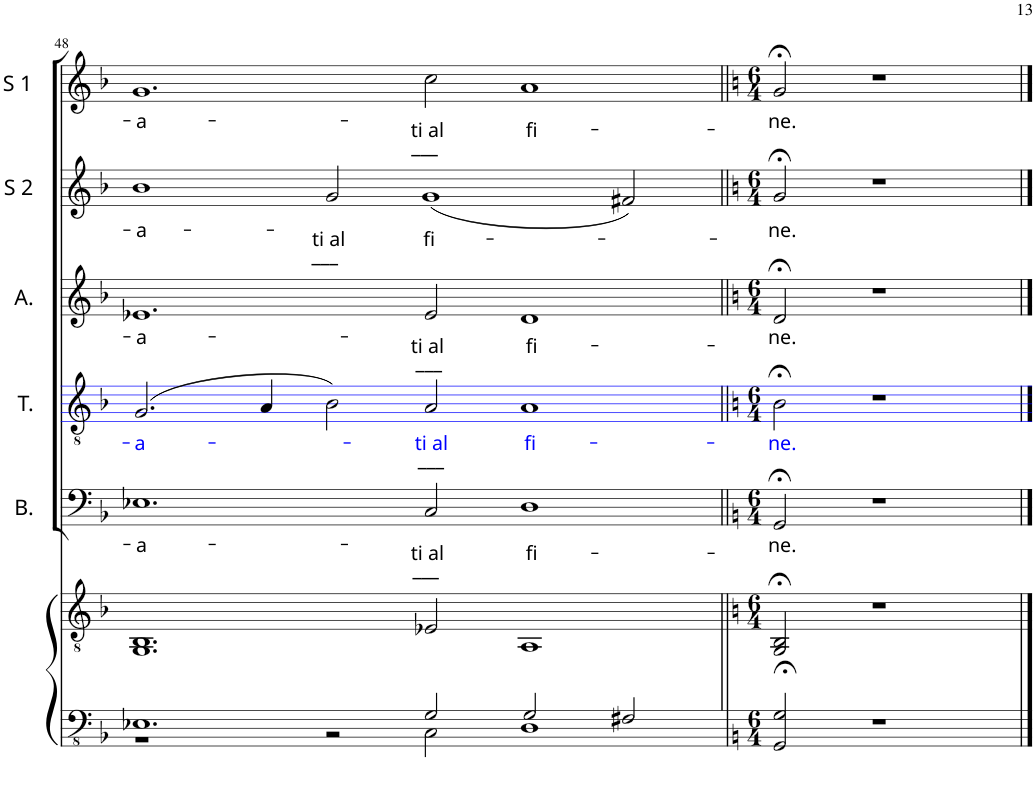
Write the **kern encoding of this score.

**kern	**kern	**kern	**text	**kern	**text	**kern	**text	**kern	**text	**kern	**text
*part6	*part6	*part5	*part5	*part4	*part4	*part3	*part3	*part2	*part2	*part1	*part1
*staff7	*staff6	*staff5	*staff5	*staff4	*staff4	*staff3	*staff3	*staff2	*staff2	*staff1	*staff1
*I"Piano	*	*I"B.	*	*I"T.	*	*I"A.	*	*I"S 2	*	*I"S 1	*
*I'Pno	*	*I'B.	*	*I'T.	*	*I'A.	*	*I'S 2	*	*I'S 1	*
!!LO:PB:g=z
*clefFv4	*clefGv2	*clefF4	*	*clefGv2	*	*clefG2	*	*clefG2	*	*clefG2	*
*k[b-]	*k[b-]	*k[b-]	*	*k[b-]	*	*k[b-]	*	*k[b-]	*	*k[b-]	*
*M6/2	*M6/2	*M6/2	*	*M6/2	*	*M6/2	*	*M6/2	*	*M6/2	*
=48	=48	=48	=48	=48	=48	=48	=48	=48	=48	=48	=48
*^	*	*	*	*	*	*	*	*	*	*	*
!	!	!	!	!LO:LY:b	!	!LO:LY:b:color=#0000FF	!	!LO:LY:b	!	!LO:LY:b	!	!LO:LY:b
1.EE-X	1r	1.GG 1.BB-	1.E-X	-a-	(2.G/	-a-	1.e-X	-a-	1b-	-a-	1.g	-a-
.	.	.	.	.	4A/	.	.	.	.	.	.	.
!	!	!	!	!	!	!	!	!	!LO:TX:b:B:t=___	!	!	!
!	!	!	!	!	!	!	!	!	!	!LO:LY:b	!	!
.	2r	.	.	.	2B-\)	.	.	.	2g/	-ti al	.	.
!	!	!	!	!	!	!	!	!	!	!	!LO:TX:b:B:t=___	!
!	!	!	!	!	!	!	!LO:TX:b:B:t=___	!	!	!	!	!
!	!	!	!	!	!LO:TX:b:B:t=___	!	!	!	!	!	!	!
!	!	!	!LO:TX:b:B:t=___	!	!	!	!	!	!	!	!	!
!	!	!	!	!LO:LY:b	!	!LO:LY:b:color=#0000FF	!	!LO:LY:b	!	!LO:LY:b	!	!LO:LY:b
2GG/	2CC\	2E-X/	2C/	-ti al	2A/	-ti al	2e-/	-ti al	(1g	fi-	2cc\	-ti al
!	!	!	!	!LO:LY:b	!	!LO:LY:b:color=#0000FF	!	!LO:LY:b	!	!	!	!LO:LY:b
2GG/	1DD	1AA	1D	fi-	1A	fi-	1d	fi-	.	.	1a	fi-
2FF#X/	.	.	.	.	.	.	.	.	2f#X/)	.	.	.
*v	*v	*	*	*	*	*	*	*	*	*	*	*
=49||	=49||	=49||	=49||	=49||	=49||	=49||	=49||	=49||	=49||	=49||	=49||
*k[]	*k[]	*k[]	*	*k[]	*	*k[]	*	*k[]	*	*k[]	*
*M6/4	*M6/4	*M6/4	*	*M6/4	*	*M6/4	*	*M6/4	*	*M6/4	*
!	!	!	!LO:LY:b	!	!LO:LY:b:color=#0000FF	!	!LO:LY:b	!	!LO:LY:b	!	!LO:LY:b
2GGG/;< 2GG/;<	2GG/;< 2BB/;<	2GG;</	-ne.	2B;<\	-ne.	2d;</	-ne.	2g;</	-ne.	2g;</	-ne.
1r	1r	1r	.	1r	.	1r	.	1r	.	1r	.
==	==	==	==	==	==	==	==	==	==	==	==
*-	*-	*-	*-	*-	*-	*-	*-	*-	*-	*-	*-
